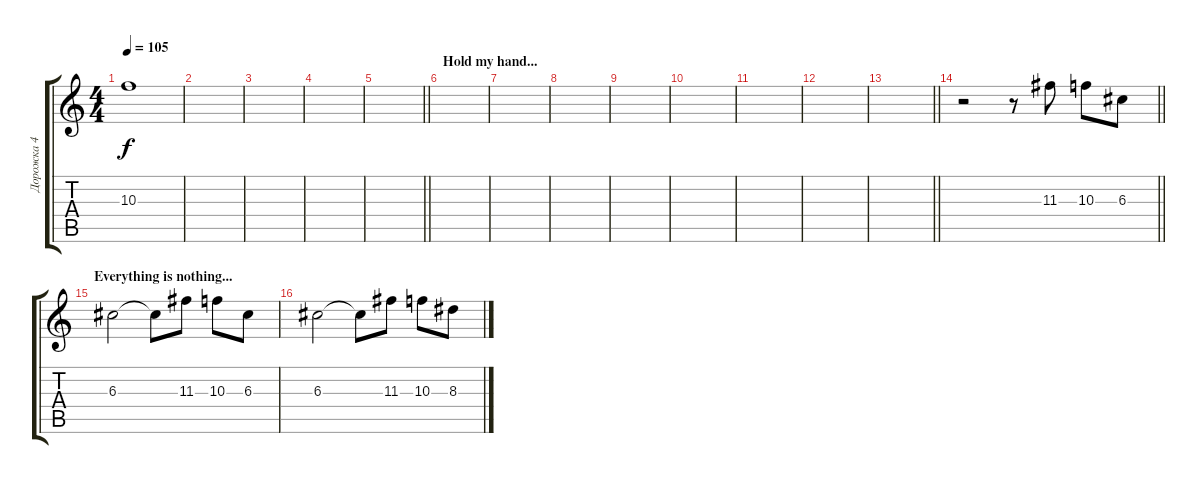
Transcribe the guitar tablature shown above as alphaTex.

\track ("Дорожка 4" "Дорожка 4") {instrument distortionguitar}
\staff {score tabs}
\tuning (E4 B3 G3 D3 A2 E2) {hide}
\ts (4 4)
\tempo 105
\clef g2
\ks c
10.3.1{dy f} |
|
|
|
\barLineRight lightlight
|
\section ("" "Hold my hand...")
|
|
|
|
|
|
|
\barLineRight lightlight
|
\barLineRight lightlight
r.2 r.8 11.3.8 10.3.8 6.3.8 |
\section ("" "Everything is nothing...")
6.3.2 6.3{t}.8 11.3.8 10.3.8 6.3.8 |
6.3.2 6.3{t}.8 11.3.8 10.3.8 8.3.8
